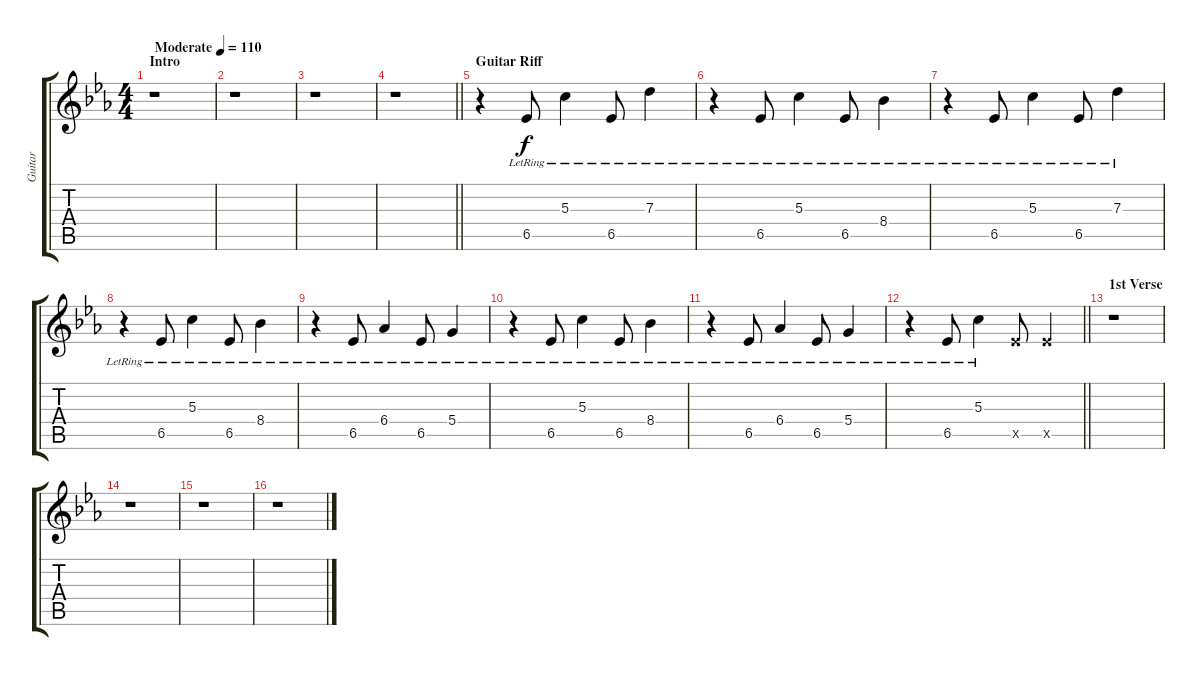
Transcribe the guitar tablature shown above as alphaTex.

\track ("Guitar" "Guitar") {instrument acousticguitarsteel}
\staff {score tabs}
\tuning (E4 B3 G3 D3 A2 E2) {hide}
\ts (4 4)
\section ("" "Intro")
\tempo (110 "Moderate")
\clef g2
\ks eb
r.1{dy f instrument acousticguitarsteel} |
r.1 |
r.1 |
\barLineRight lightlight
r.1 |
\section ("" "Guitar Riff")
r.4 6.5{lr}.8 5.3{lr}.4 6.5{lr}.8 7.3{lr}.4 |
r.4 6.5{lr}.8 5.3{lr}.4 6.5{lr}.8 8.4{lr}.4 |
r.4 6.5{lr}.8 5.3{lr}.4 6.5{lr}.8 7.3{lr}.4 |
r.4 6.5{lr}.8 5.3{lr}.4 6.5{lr}.8 8.4{lr}.4 |
r.4 6.5{lr}.8 6.4{lr}.4 6.5{lr}.8 5.4{lr}.4 |
r.4 6.5{lr}.8 5.3{lr}.4 6.5{lr}.8 8.4{lr}.4 |
r.4 6.5{lr}.8 6.4{lr}.4 6.5{lr}.8 5.4{lr}.4 |
\barLineRight lightlight
r.4 6.5{lr}.8 5.3{lr}.4 6.5{x}.8 6.5{x}.4 |
\section ("" "1st Verse")
r.1 |
r.1 |
r.1 |
r.1
